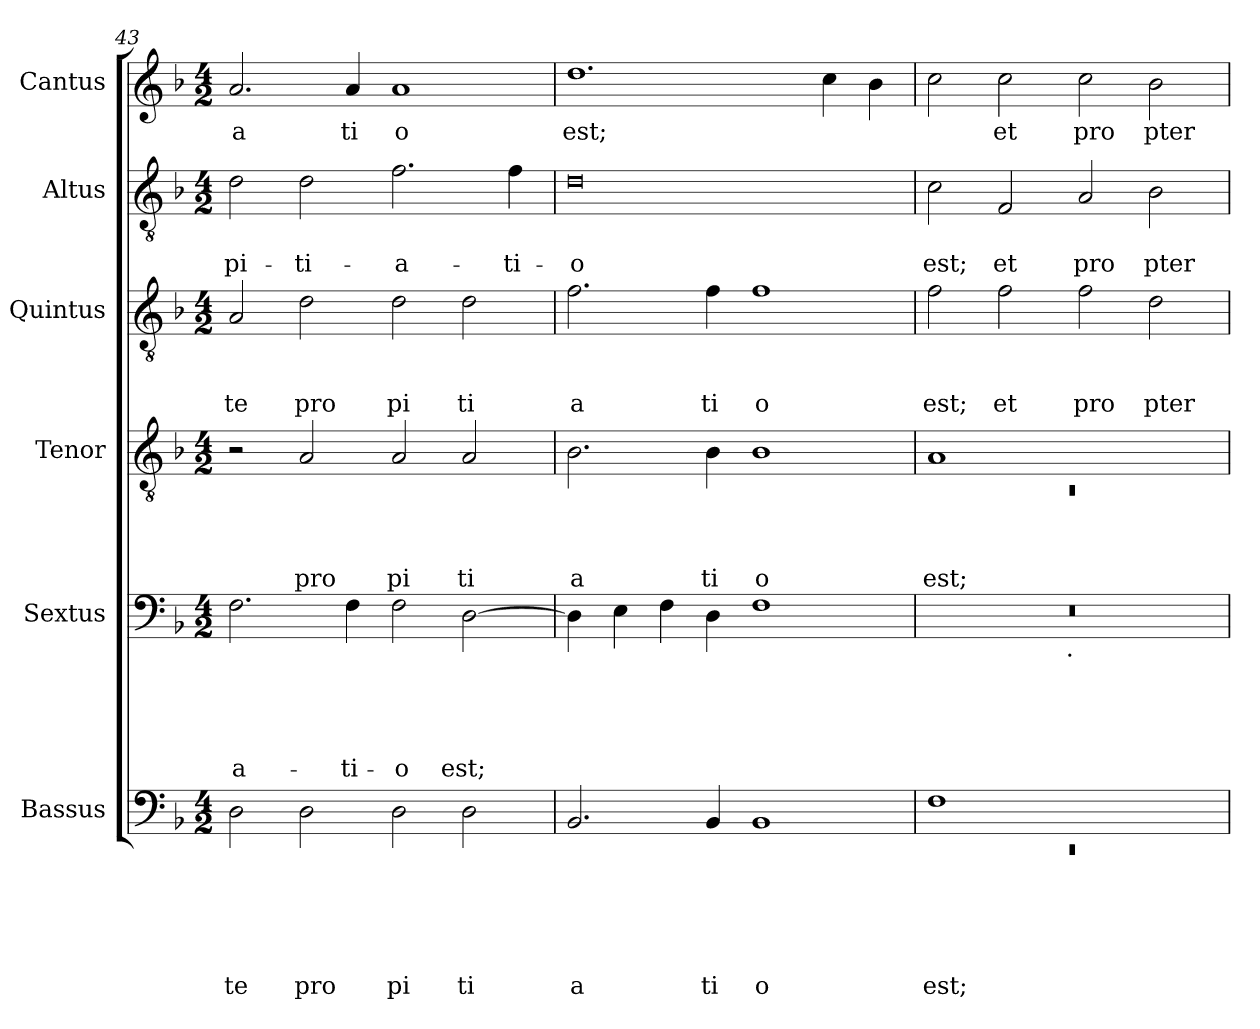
**kern	**text	**text	**text	**text	**text	**text	**kern	**text	**text	**text	**text	**text	**kern	**text	**text	**text	**text	**kern	**text	**text	**text	**kern	**text	**text	**kern	**text
*part6	*part6	*part6	*part6	*part6	*part6	*part6	*part5	*part5	*part5	*part5	*part5	*part5	*part4	*part4	*part4	*part4	*part4	*part3	*part3	*part3	*part3	*part2	*part2	*part2	*part1	*part1
*staff6	*staff6	*staff6	*staff6	*staff6	*staff6	*staff6	*staff5	*staff5	*staff5	*staff5	*staff5	*staff5	*staff4	*staff4	*staff4	*staff4	*staff4	*staff3	*staff3	*staff3	*staff3	*staff2	*staff2	*staff2	*staff1	*staff1
*I"Bassus	*	*	*	*	*	*	*I"Sextus	*	*	*	*	*	*I"Tenor	*	*	*	*	*I"Quintus	*	*	*	*I"Altus	*	*	*I"Cantus	*
*I'Bassus	*	*	*	*	*	*	*I'Sextus	*	*	*	*	*	*I'Tenor	*	*	*	*	*I'Quintus	*	*	*	*I'Altus	*	*	*I'Cantus	*
*clefF4	*	*	*	*	*	*	*clefF4	*	*	*	*	*	*clefGv2	*	*	*	*	*clefGv2	*	*	*	*clefGv2	*	*	*clefG2	*
*k[b-]	*	*	*	*	*	*	*k[b-]	*	*	*	*	*	*k[b-]	*	*	*	*	*k[b-]	*	*	*	*k[b-]	*	*	*k[b-]	*
*F:	*	*	*	*	*	*	*F:	*	*	*	*	*	*F:	*	*	*	*	*F:	*	*	*	*F:	*	*	*F:	*
*M4/2	*	*	*	*	*	*	*M4/2	*	*	*	*	*	*M4/2	*	*	*	*	*M4/2	*	*	*	*M4/2	*	*	*M4/2	*
=43	=43	=43	=43	=43	=43	=43	=43	=43	=43	=43	=43	=43	=43	=43	=43	=43	=43	=43	=43	=43	=43	=43	=43	=43	=43	=43
!	!	!	!	!	!	!LO:LY:b	!	!	!	!	!	!LO:LY:b	!	!	!	!	!	!	!	!	!LO:LY:b	!	!	!LO:LY:b	!	!LO:LY:b
2D\	.	.	.	.	.	te	2.F\	.	.	.	.	-a-	2r	.	.	.	.	2A/	.	.	te	2d\	.	-pi-	2.a/	a
!	!	!	!	!	!	!LO:LY:b	!	!	!	!	!	!	!	!	!	!	!LO:LY:b	!	!	!	!LO:LY:b	!	!	!LO:LY:b	!	!
2D\	.	.	.	.	.	pro	.	.	.	.	.	.	2A/	.	.	.	pro	2d\	.	.	pro	2d\	.	-ti-	.	.
!	!	!	!	!	!	!	!	!	!	!	!	!LO:LY:b	!	!	!	!	!	!	!	!	!	!	!	!	!	!LO:LY:b
.	.	.	.	.	.	.	4F\	.	.	.	.	-ti-	.	.	.	.	.	.	.	.	.	.	.	.	4a/	ti
!	!	!	!	!	!	!LO:LY:b	!	!	!	!	!	!LO:LY:b	!	!	!	!	!LO:LY:b	!	!	!	!LO:LY:b	!	!	!LO:LY:b	!	!LO:LY:b
2D\	.	.	.	.	.	pi	2F\	.	.	.	.	-o	2A/	.	.	.	pi	2d\	.	.	pi	2.f\	.	-a-	1a	o
!	!	!	!	!	!	!LO:LY:b	!	!	!	!	!	!LO:LY:b	!	!	!	!	!LO:LY:b	!	!	!	!LO:LY:b	!	!	!	!	!
2D\	.	.	.	.	.	ti	[>2D\	.	.	.	.	est;	2A/	.	.	.	ti	2d\	.	.	ti	.	.	.	.	.
!	!	!	!	!	!	!	!	!	!	!	!	!	!	!	!	!	!	!	!	!	!	!	!	!LO:LY:b	!	!
.	.	.	.	.	.	.	.	.	.	.	.	.	.	.	.	.	.	.	.	.	.	4f\	.	-ti-	.	.
!!LO:PB:g=z
=44	=44	=44	=44	=44	=44	=44	=44	=44	=44	=44	=44	=44	=44	=44	=44	=44	=44	=44	=44	=44	=44	=44	=44	=44	=44	=44
!	!	!	!	!	!	!LO:LY:b	!	!	!	!	!	!	!	!	!	!	!LO:LY:b	!	!	!	!LO:LY:b	!	!	!LO:LY:b	!	!LO:LY:b
2.BB-/	.	.	.	.	.	a	4D\]	.	.	.	.	.	2.B-\	.	.	.	a	2.f\	.	.	a	0d	.	-o	1.dd	est;
.	.	.	.	.	.	.	4E\	.	.	.	.	.	.	.	.	.	.	.	.	.	.	.	.	.	.	.
.	.	.	.	.	.	.	4F\	.	.	.	.	.	.	.	.	.	.	.	.	.	.	.	.	.	.	.
!	!	!	!	!	!	!LO:LY:b	!	!	!	!	!	!	!	!	!	!	!LO:LY:b	!	!	!	!LO:LY:b	!	!	!	!	!
4BB-/	.	.	.	.	.	ti	4D\	.	.	.	.	.	4B-\	.	.	.	ti	4f\	.	.	ti	.	.	.	.	.
!	!	!	!	!	!	!LO:LY:b	!	!	!	!	!	!	!	!	!	!	!LO:LY:b	!	!	!	!LO:LY:b	!	!	!	!	!
1BB-	.	.	.	.	.	o	1F	.	.	.	.	.	1B-	.	.	.	o	1f	.	.	o	.	.	.	.	.
.	.	.	.	.	.	.	.	.	.	.	.	.	.	.	.	.	.	.	.	.	.	.	.	.	4cc\	.
.	.	.	.	.	.	.	.	.	.	.	.	.	.	.	.	.	.	.	.	.	.	.	.	.	4b-\	.
=45	=45	=45	=45	=45	=45	=45	=45	=45	=45	=45	=45	=45	=45	=45	=45	=45	=45	=45	=45	=45	=45	=45	=45	=45	=45	=45
*^	*	*	*	*	*	*	*	*	*	*	*	*	*^	*	*	*	*	*	*	*	*	*	*	*	*	*
!	!LO:N:vis=1	!	!	!	!	!	!LO:LY:b	!	!	!	!	!	!	!	!LO:N:vis=1	!	!	!	!LO:LY:b	!	!	!	!LO:LY:b	!	!	!LO:LY:b	!	!
*	*	*	*	*	*	*	*	*^	*	*	*	*	*	*	*	*	*	*	*	*	*	*	*	*	*	*	*	*
1F	0rEE	.	.	.	.	.	est;	0r	2ryy	.	.	.	.	.	1A	0rC	.	.	.	est;	2f\	.	.	est;	2c\	.	est;	2cc\	.
!	!	!	!	!	!	!	!	!	!	!	!	!	!	!	!	!	!	!	!	!	!	!	!	!LO:LY:b	!	!	!LO:LY:b	!	!LO:LY:b
.	.	.	.	.	.	.	.	.	4...ryy	.	.	.	.	.	.	.	.	.	.	.	2f\	.	.	et	2F/	.	et	2cc\	et
!	!	!	!	!	!	!	!	!	!LO:TX:b:t=.	!	!	!	!	!	!	!	!	!	!	!	!	!	!	!	!	!	!	!	!
.	.	.	.	.	.	.	.	.	1ryy	.	.	.	.	.	.	.	.	.	.	.	.	.	.	.	.	.	.	.	.
!	!	!	!	!	!	!	!	!	!	!	!	!	!	!	!	!	!	!	!	!	!	!	!	!LO:LY:b	!	!	!LO:LY:b	!	!LO:LY:b
1ryy	.	.	.	.	.	.	.	.	.	.	.	.	.	.	1ryy	.	.	.	.	.	2f\	.	.	pro	2A/	.	pro	2cc\	pro
!	!	!	!	!	!	!	!	!	!	!	!	!	!	!	!	!	!	!	!	!	!	!	!	!LO:LY:b	!	!	!LO:LY:b	!	!LO:LY:b
.	.	.	.	.	.	.	.	.	.	.	.	.	.	.	.	.	.	.	.	.	2d\	.	.	pter	2B-\	.	pter	2b-\	pter
.	.	.	.	.	.	.	.	.	32ryy	.	.	.	.	.	.	.	.	.	.	.	.	.	.	.	.	.	.	.	.
*v	*v	*	*	*	*	*	*	*	*	*	*	*	*	*	*v	*v	*	*	*	*	*	*	*	*	*	*	*	*	*
*	*	*	*	*	*	*	*v	*v	*	*	*	*	*	*	*	*	*	*	*	*	*	*	*	*	*	*	*
=	=	=	=	=	=	=	=	=	=	=	=	=	=	=	=	=	=	=	=	=	=	=	=	=	=	=
*-	*-	*-	*-	*-	*-	*-	*-	*-	*-	*-	*-	*-	*-	*-	*-	*-	*-	*-	*-	*-	*-	*-	*-	*-	*-	*-
